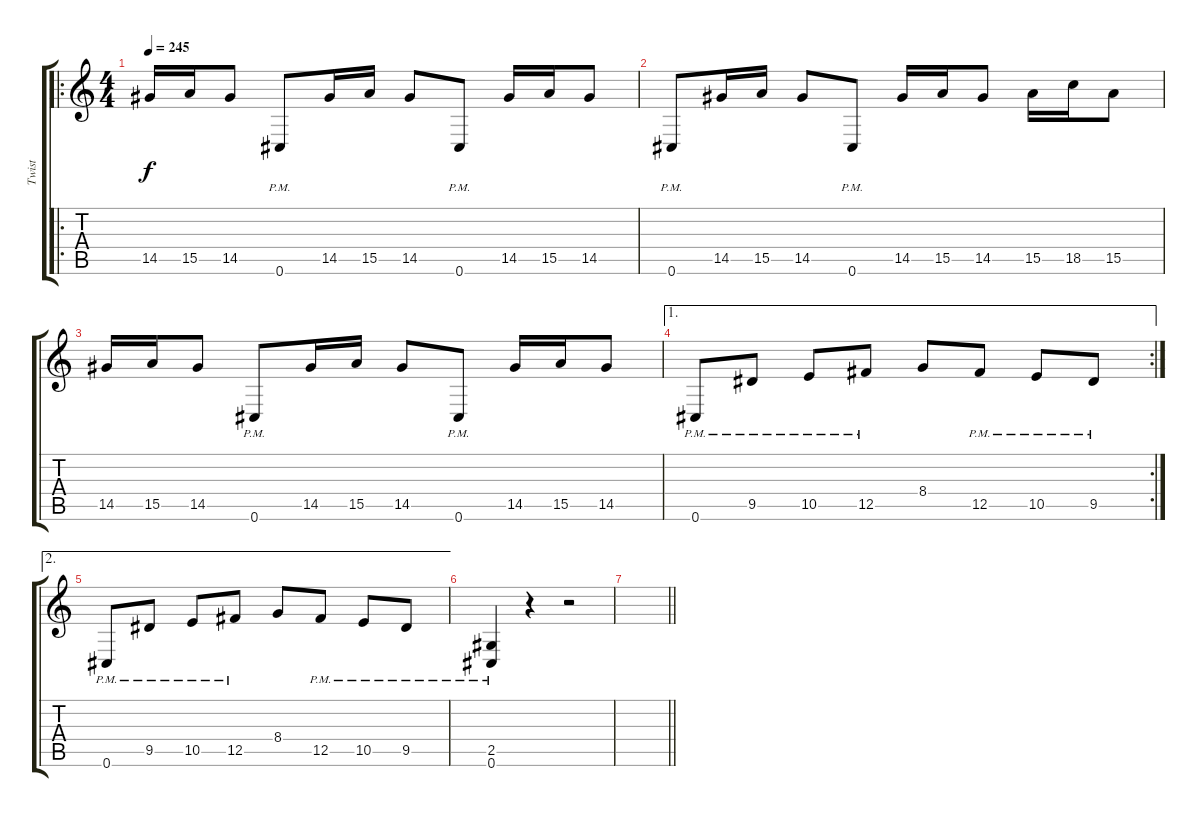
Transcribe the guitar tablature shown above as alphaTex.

\track ("Twist" "Twist") {instrument distortionguitar}
\staff {score tabs}
\tuning (Db4 Ab3 E3 B2 Gb2 Db2) {hide}
\ro
\ts (4 4)
\tempo 245
\clef g2
\ks c
14.5.16{dy f} 15.5.16 14.5.8 0.6{pm}.8 14.5.16 15.5.16 14.5.8 0.6{pm}.8 14.5.16 15.5.16 14.5.8 |
0.6{pm}.8 14.5.16 15.5.16 14.5.8 0.6{pm}.8 14.5.16 15.5.16 14.5.8 15.5.16 18.5.16 15.5.8 |
14.5.16 15.5.16 14.5.8 0.6{pm}.8 14.5.16 15.5.16 14.5.8 0.6{pm}.8 14.5.16 15.5.16 14.5.8 |
\ae 1
\rc 2
0.6{pm}.8 9.5{pm}.8 10.5{pm}.8 12.5{pm}.8 8.4.8 12.5{pm}.8 10.5{pm}.8 9.5{pm}.8 |
\ae 2
0.6{pm}.8 9.5{pm}.8 10.5{pm}.8 12.5{pm}.8 8.4.8 12.5{pm}.8 10.5{pm}.8 9.5{pm}.8 |
(2.5{pm} 0.6{pm}).4 r.4 r.2 |
\barLineRight lightlight
